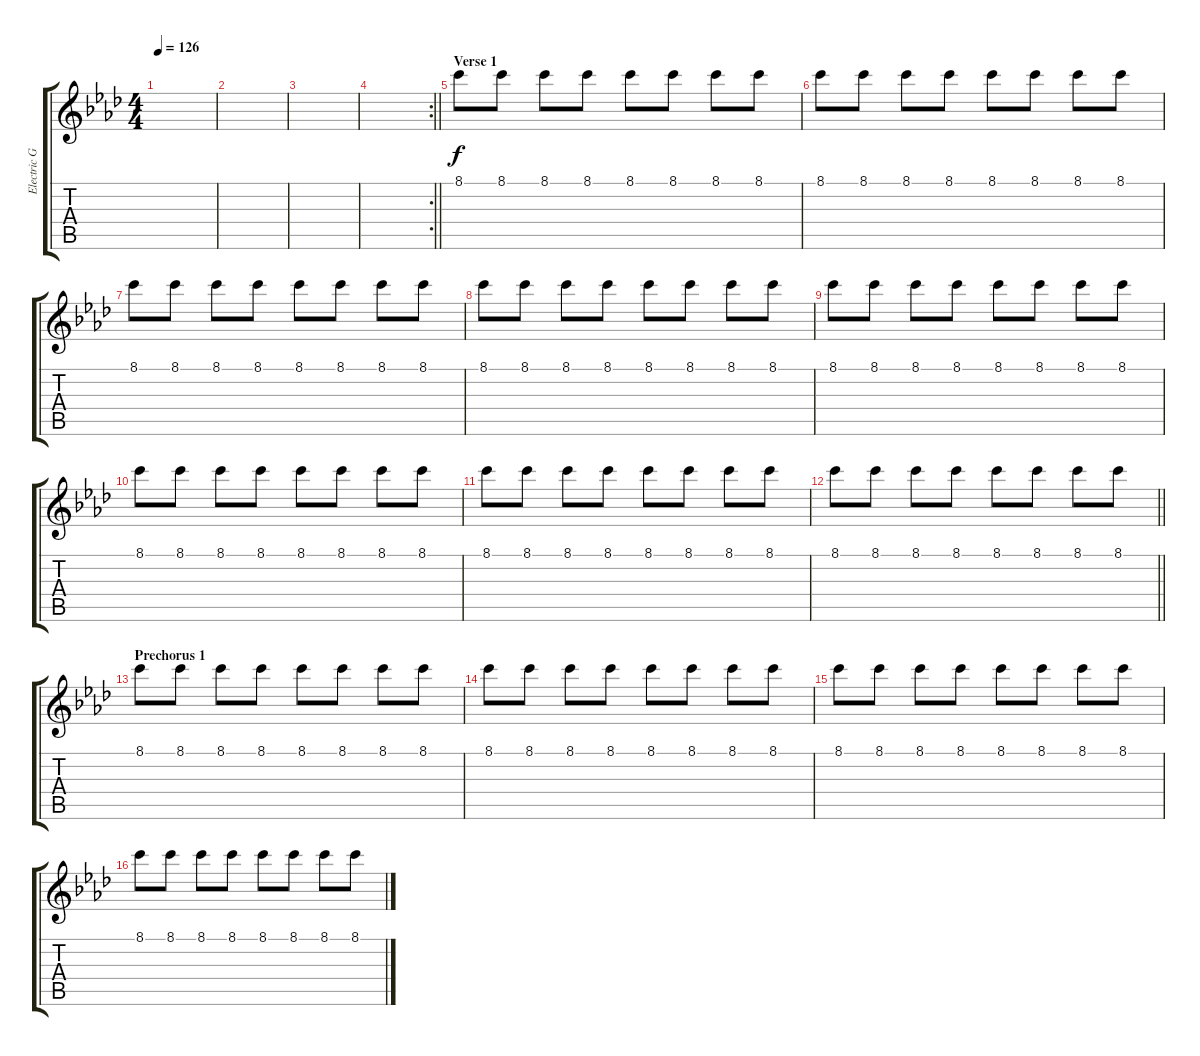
\track ("Electric Guitar" "Electric G") {instrument electricguitarclean}
\staff {score tabs}
\tuning (E4 B3 G3 D3 A2 E2) {hide}
\ts (4 4)
\tempo 126
\clef g2
\ks ab
|
|
|
\rc 2
\barLineRight lightlight
|
\section ("" "Verse 1")
8.1.8 8.1.8 8.1.8 8.1.8 8.1.8 8.1.8 8.1.8 8.1.8 |
8.1.8 8.1.8 8.1.8 8.1.8 8.1.8 8.1.8 8.1.8 8.1.8 |
8.1.8 8.1.8 8.1.8 8.1.8 8.1.8 8.1.8 8.1.8 8.1.8 |
8.1.8 8.1.8 8.1.8 8.1.8 8.1.8 8.1.8 8.1.8 8.1.8 |
8.1.8 8.1.8 8.1.8 8.1.8 8.1.8 8.1.8 8.1.8 8.1.8 |
8.1.8 8.1.8 8.1.8 8.1.8 8.1.8 8.1.8 8.1.8 8.1.8 |
8.1.8 8.1.8 8.1.8 8.1.8 8.1.8 8.1.8 8.1.8 8.1.8 |
\barLineRight lightlight
8.1.8 8.1.8 8.1.8 8.1.8 8.1.8 8.1.8 8.1.8 8.1.8 |
\section ("" "Prechorus 1")
8.1.8 8.1.8 8.1.8 8.1.8 8.1.8 8.1.8 8.1.8 8.1.8 |
8.1.8 8.1.8 8.1.8 8.1.8 8.1.8 8.1.8 8.1.8 8.1.8 |
8.1.8 8.1.8 8.1.8 8.1.8 8.1.8 8.1.8 8.1.8 8.1.8 |
8.1.8 8.1.8 8.1.8 8.1.8 8.1.8 8.1.8 8.1.8 8.1.8
